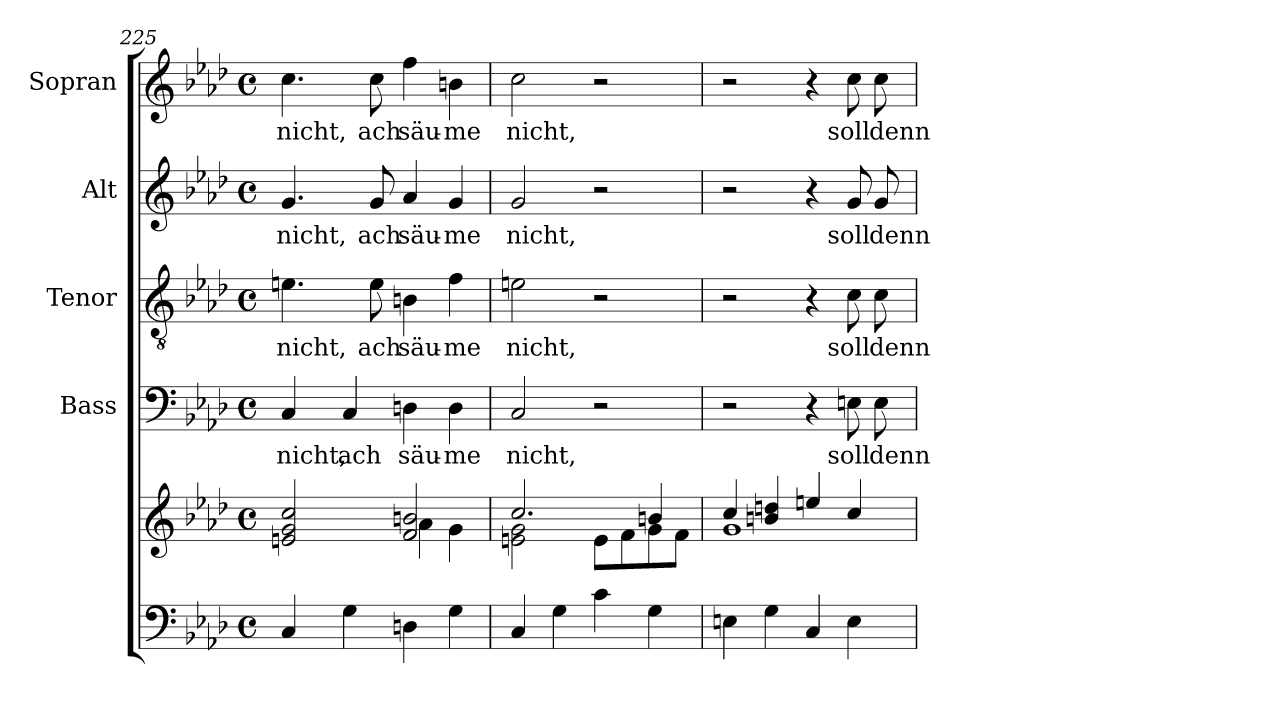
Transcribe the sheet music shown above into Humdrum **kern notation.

**kern	**kern	**kern	**text	**kern	**text	**kern	**text	**kern	**text
*part5	*part5	*part4	*part4	*part3	*part3	*part2	*part2	*part1	*part1
*staff6	*staff5	*staff4	*staff4	*staff3	*staff3	*staff2	*staff2	*staff1	*staff1
*	*	*I"Bass	*	*I"Tenor	*	*I"Alt	*	*I"Sopran	*
*	*	*I'B.	*	*I'T.	*	*I'A.	*	*I'S.	*
!!LO:PB:g=z
*clefF4	*clefG2	*clefF4	*	*clefGv2	*	*clefG2	*	*clefG2	*
*k[b-e-a-d-]	*k[b-e-a-d-]	*k[b-e-a-d-]	*	*k[b-e-a-d-]	*	*k[b-e-a-d-]	*	*k[b-e-a-d-]	*
*A-:	*A-:	*A-:	*	*A-:	*	*A-:	*	*A-:	*
*M4/4	*M4/4	*M4/4	*	*M4/4	*	*M4/4	*	*M4/4	*
*met(c)	*met(c)	*met(c)	*	*met(c)	*	*met(c)	*	*met(c)	*
=225	=225	=225	=225	=225	=225	=225	=225	=225	=225
*	*^	*	*	*	*	*	*	*	*
!	!	!	!	!LO:LY:b	!	!LO:LY:b	!	!LO:LY:b	!	!LO:LY:b
4C/	2en/ 2g/ 2cc/	2ryy	4C/	nicht,	4.en\	nicht,	4.g/	nicht,	4.cc\	nicht,
!	!	!	!	!LO:LY:b	!	!	!	!	!	!
4G\	.	.	4C/	ach	.	.	.	.	.	.
!	!	!	!	!	!	!LO:LY:b	!	!LO:LY:b	!	!LO:LY:b
.	.	.	.	.	8e\	ach	8g/	ach	8cc\	ach
!	!	!	!	!LO:LY:b	!	!LO:LY:b	!	!LO:LY:b	!	!LO:LY:b
4Dn\	2f/ 2bn/	4a-\	4Dn\	säu-	4Bn\	säu-	4a-/	säu-	4ff\	säu-
!	!	!	!	!LO:LY:b	!	!LO:LY:b	!	!LO:LY:b	!	!LO:LY:b
4G\	.	4g\	4D\	-me	4f\	-me	4g/	-me	4bn\	-me
=226	=226	=226	=226	=226	=226	=226	=226	=226	=226	=226
!	!	!	!	!LO:LY:b	!	!LO:LY:b	!	!LO:LY:b	!	!LO:LY:b
4C/	2.cc/	2en\ 2g\	2C/	nicht,	2en\	nicht,	2g/	nicht,	2cc\	nicht,
4G\	.	.	.	.	.	.	.	.	.	.
4c\	.	8e\L	2r	.	2r	.	2r	.	2r	.
.	.	8f\	.	.	.	.	.	.	.	.
4G\	4bn/	8g\	.	.	.	.	.	.	.	.
.	.	8f\J	.	.	.	.	.	.	.	.
=227	=227	=227	=227	=227	=227	=227	=227	=227	=227	=227
4En\	4cc/	1g	2r	.	2r	.	2r	.	2r	.
4G\	4bn/ 4ddn/	.	.	.	.	.	.	.	.	.
4C/	4een/	.	4r	.	4r	.	4r	.	4r	.
!	!	!	!	!LO:LY:b	!	!LO:LY:b	!	!LO:LY:b	!	!LO:LY:b
4E\	4cc/	.	8En\	soll	8c\	soll	8g/	soll	8cc\	soll
!	!	!	!	!LO:LY:b	!	!LO:LY:b	!	!LO:LY:b	!	!LO:LY:b
.	.	.	8E\	denn	8c\	denn	8g/	denn	8cc\	denn
*	*v	*v	*	*	*	*	*	*	*	*
=	=	=	=	=	=	=	=	=	=
*-	*-	*-	*-	*-	*-	*-	*-	*-	*-
